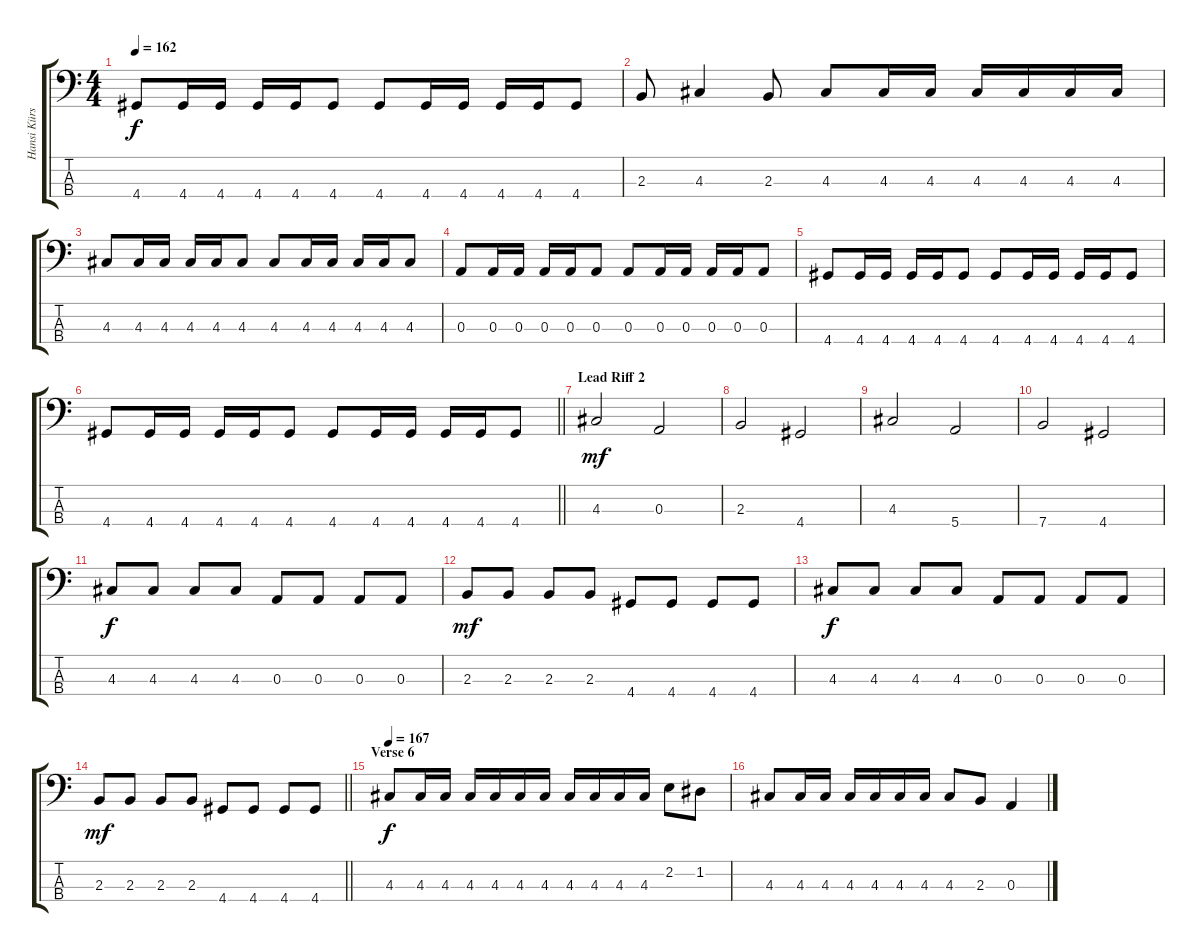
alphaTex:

\track ("Hansi Kürsch" "Hansi Kürs") {instrument electricbasspick}
\staff {score tabs}
\tuning (G2 D2 A1 E1) {hide}
\ts (4 4)
\tempo 162
\clef f4
\ks c
4.4.8{dy f} 4.4.16 4.4.16 4.4.16 4.4.16 4.4.8 4.4.8 4.4.16 4.4.16 4.4.16 4.4.16 4.4.8 |
2.3.8 4.3.4 2.3.8 4.3.8 4.3.16 4.3.16 4.3.16 4.3.16 4.3.16 4.3.16 |
4.3.8 4.3.16 4.3.16 4.3.16 4.3.16 4.3.8 4.3.8 4.3.16 4.3.16 4.3.16 4.3.16 4.3.8 |
0.3.8 0.3.16 0.3.16 0.3.16 0.3.16 0.3.8 0.3.8 0.3.16 0.3.16 0.3.16 0.3.16 0.3.8 |
4.4.8 4.4.16 4.4.16 4.4.16 4.4.16 4.4.8 4.4.8 4.4.16 4.4.16 4.4.16 4.4.16 4.4.8 |
\barLineRight lightlight
4.4.8 4.4.16 4.4.16 4.4.16 4.4.16 4.4.8 4.4.8 4.4.16 4.4.16 4.4.16 4.4.16 4.4.8 |
\section ("" "Lead Riff 2")
4.3.2{dy mf volume 15} 0.3.2 |
2.3.2 4.4.2 |
4.3.2 5.4.2 |
7.4.2 4.4.2 |
4.3.8{dy f volume 14} 4.3.8 4.3.8 4.3.8 0.3.8 0.3.8 0.3.8 0.3.8 |
2.3.8{dy mf} 2.3.8 2.3.8 2.3.8 4.4.8 4.4.8 4.4.8 4.4.8 |
4.3.8{dy f} 4.3.8 4.3.8 4.3.8 0.3.8 0.3.8 0.3.8 0.3.8 |
\barLineRight lightlight
2.3.8{dy mf} 2.3.8 2.3.8 2.3.8 4.4.8 4.4.8 4.4.8 4.4.8 |
\section ("" "Verse 6")
\tempo 167
4.3.8{dy f} 4.3.16 4.3.16 4.3.16 4.3.16 4.3.16 4.3.16 4.3.16 4.3.16 4.3.16 4.3.16 2.2.8 1.2.8 |
4.3.8 4.3.16 4.3.16 4.3.16 4.3.16 4.3.16 4.3.16 4.3.8 2.3.8 0.3.4
